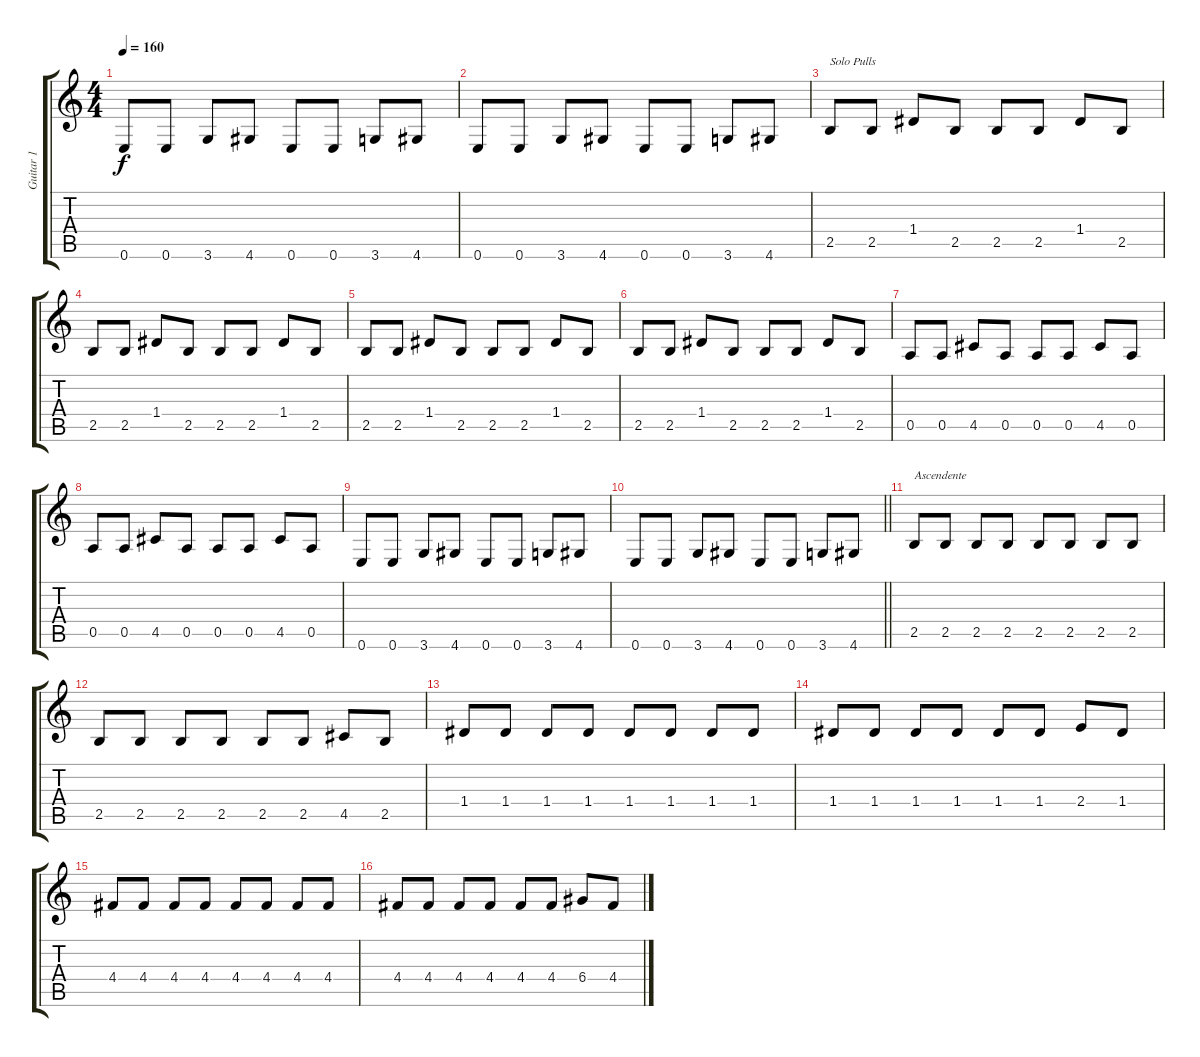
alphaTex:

\track ("Guitar 1" "Guitar 1") {instrument acousticguitarsteel}
\staff {score tabs}
\tuning (E4 B3 G3 D3 A2 E2) {hide}
\ts (4 4)
\tempo 160
\clef g2
\ks c
0.6.8{dy f} 0.6.8 3.6.8 4.6.8 0.6.8 0.6.8 3.6.8 4.6.8 |
0.6.8 0.6.8 3.6.8 4.6.8 0.6.8 0.6.8 3.6.8 4.6.8 |
2.5.8{txt "Solo Pulls"} 2.5.8 1.4.8 2.5.8 2.5.8 2.5.8 1.4.8 2.5.8 |
2.5.8 2.5.8 1.4.8 2.5.8 2.5.8 2.5.8 1.4.8 2.5.8 |
2.5.8 2.5.8 1.4.8 2.5.8 2.5.8 2.5.8 1.4.8 2.5.8 |
2.5.8 2.5.8 1.4.8 2.5.8 2.5.8 2.5.8 1.4.8 2.5.8 |
0.5.8 0.5.8 4.5.8 0.5.8 0.5.8 0.5.8 4.5.8 0.5.8 |
0.5.8 0.5.8 4.5.8 0.5.8 0.5.8 0.5.8 4.5.8 0.5.8 |
0.6.8 0.6.8 3.6.8 4.6.8 0.6.8 0.6.8 3.6.8 4.6.8 |
\barLineRight lightlight
0.6.8 0.6.8 3.6.8 4.6.8 0.6.8 0.6.8 3.6.8 4.6.8 |
2.5.8{txt "Ascendente"} 2.5.8 2.5.8 2.5.8 2.5.8 2.5.8 2.5.8 2.5.8 |
2.5.8 2.5.8 2.5.8 2.5.8 2.5.8 2.5.8 4.5.8 2.5.8 |
1.4.8 1.4.8 1.4.8 1.4.8 1.4.8 1.4.8 1.4.8 1.4.8 |
1.4.8 1.4.8 1.4.8 1.4.8 1.4.8 1.4.8 2.4.8 1.4.8 |
4.4.8 4.4.8 4.4.8 4.4.8 4.4.8 4.4.8 4.4.8 4.4.8 |
4.4.8 4.4.8 4.4.8 4.4.8 4.4.8 4.4.8 6.4.8 4.4.8
